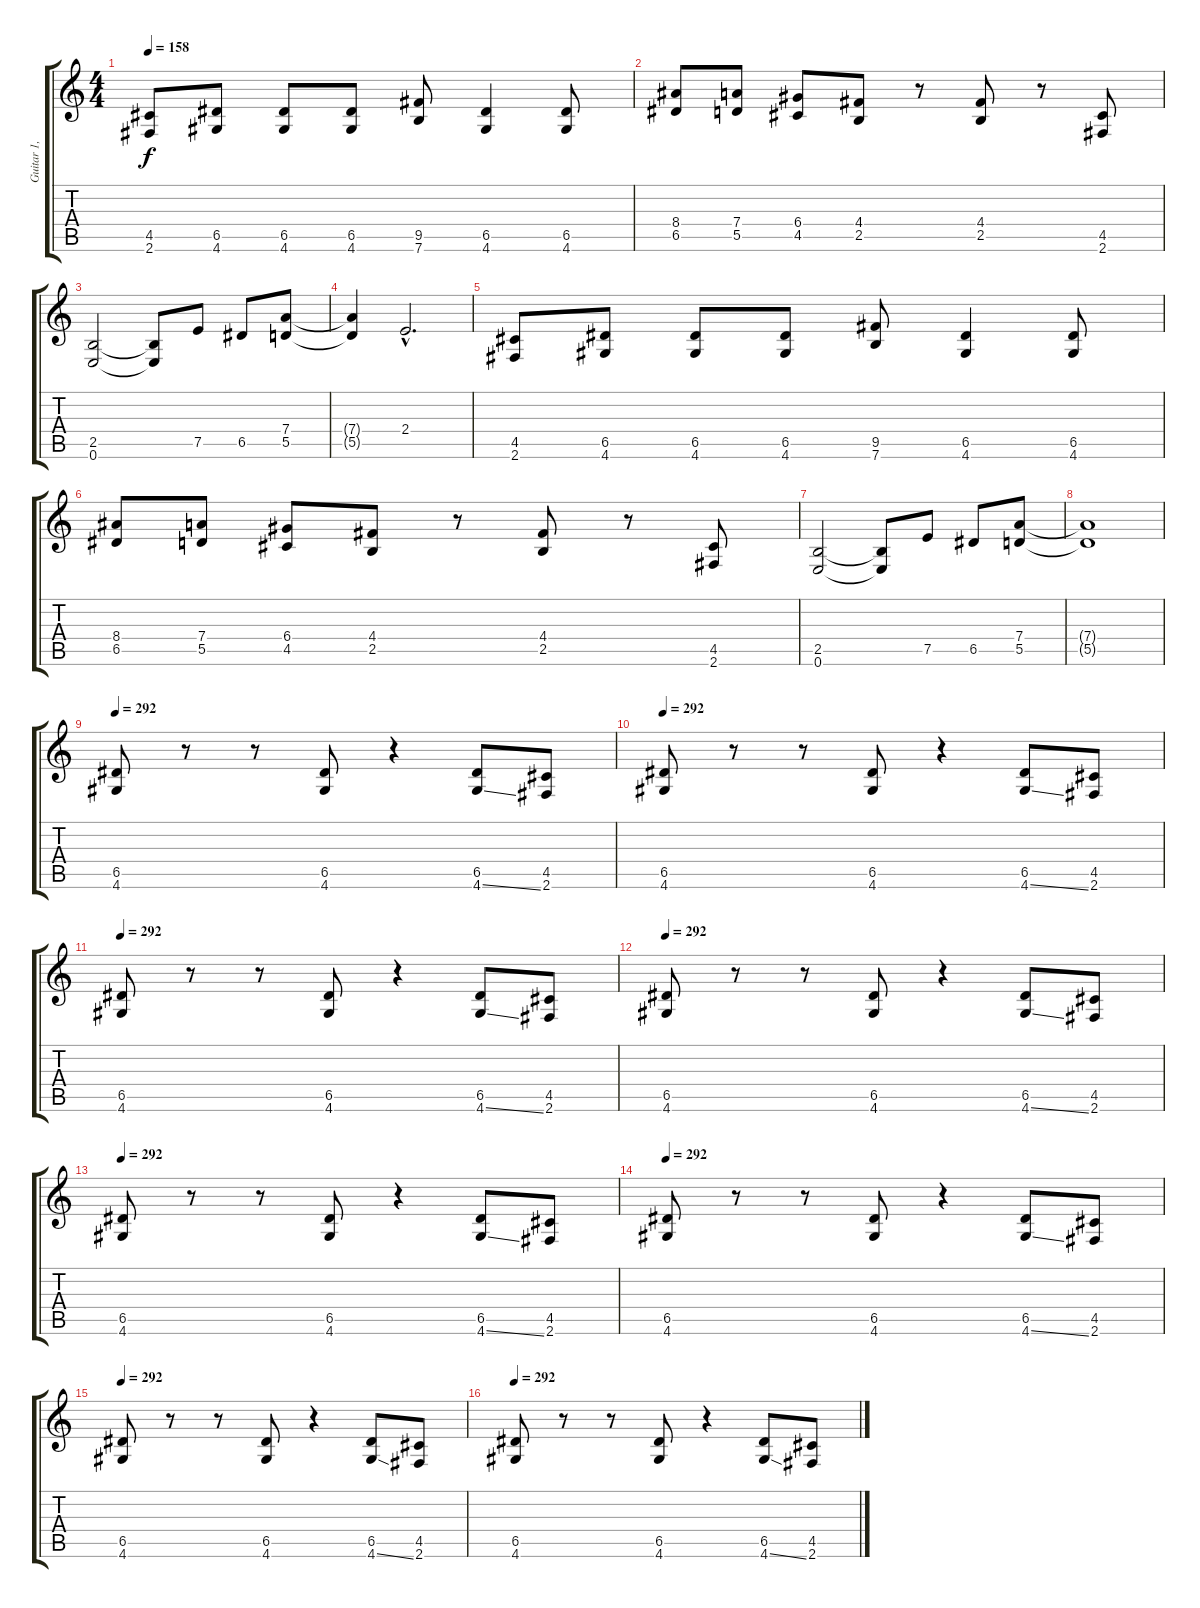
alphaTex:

\track ("Guitar 1, Dime" "Guitar 1, ") {instrument overdrivenguitar}
\staff {score tabs}
\tuning (E4 B3 G3 D3 A2 E2) {hide}
\ts (4 4)
\tempo 158
\clef g2
\ks c
(4.5 2.6).8{dy f} (6.5 4.6).8 (6.5 4.6).8 (6.5 4.6).8 (9.5 7.6).8 (6.5 4.6).4 (6.5 4.6).8 |
(8.4 6.5).8 (7.4 5.5).8 (6.4 4.5).8 (4.4 2.5).8 r.8 (4.4 2.5).8 r.8 (4.5 2.6).8 |
(2.5 0.6).2 (2.5{t} 0.6{t}).8 7.5.8 6.5.8 (7.4 5.5).8 |
(7.4{t} 5.5{t}).4 2.4{hac}.2{d} |
(4.5 2.6).8 (6.5 4.6).8 (6.5 4.6).8 (6.5 4.6).8 (9.5 7.6).8 (6.5 4.6).4 (6.5 4.6).8 |
(8.4 6.5).8 (7.4 5.5).8 (6.4 4.5).8 (4.4 2.5).8 r.8 (4.4 2.5).8 r.8 (4.5 2.6).8 |
(2.5 0.6).2 (2.5{t} 0.6{t}).8 7.5.8 6.5.8 (7.4 5.5).8 |
(7.4{t} 5.5{t}).1 |
\tempo 292
(6.5 4.6).8 r.8 r.8 (6.5 4.6).8 r.4 (6.5 4.6{ss}).8 (4.5 2.6).8 |
\tempo 292
(6.5 4.6).8 r.8 r.8 (6.5 4.6).8 r.4 (6.5 4.6{ss}).8 (4.5 2.6).8 |
\tempo 292
(6.5 4.6).8 r.8 r.8 (6.5 4.6).8 r.4 (6.5 4.6{ss}).8 (4.5 2.6).8 |
\tempo 292
(6.5 4.6).8 r.8 r.8 (6.5 4.6).8 r.4 (6.5 4.6{ss}).8 (4.5 2.6).8 |
\tempo 292
(6.5 4.6).8 r.8 r.8 (6.5 4.6).8 r.4 (6.5 4.6{ss}).8 (4.5 2.6).8 |
\tempo 292
(6.5 4.6).8 r.8 r.8 (6.5 4.6).8 r.4 (6.5 4.6{ss}).8 (4.5 2.6).8 |
\tempo 292
(6.5 4.6).8 r.8 r.8 (6.5 4.6).8 r.4 (6.5 4.6{ss}).8 (4.5 2.6).8 |
\tempo 292
(6.5 4.6).8 r.8 r.8 (6.5 4.6).8 r.4 (6.5 4.6{ss}).8 (4.5 2.6).8
